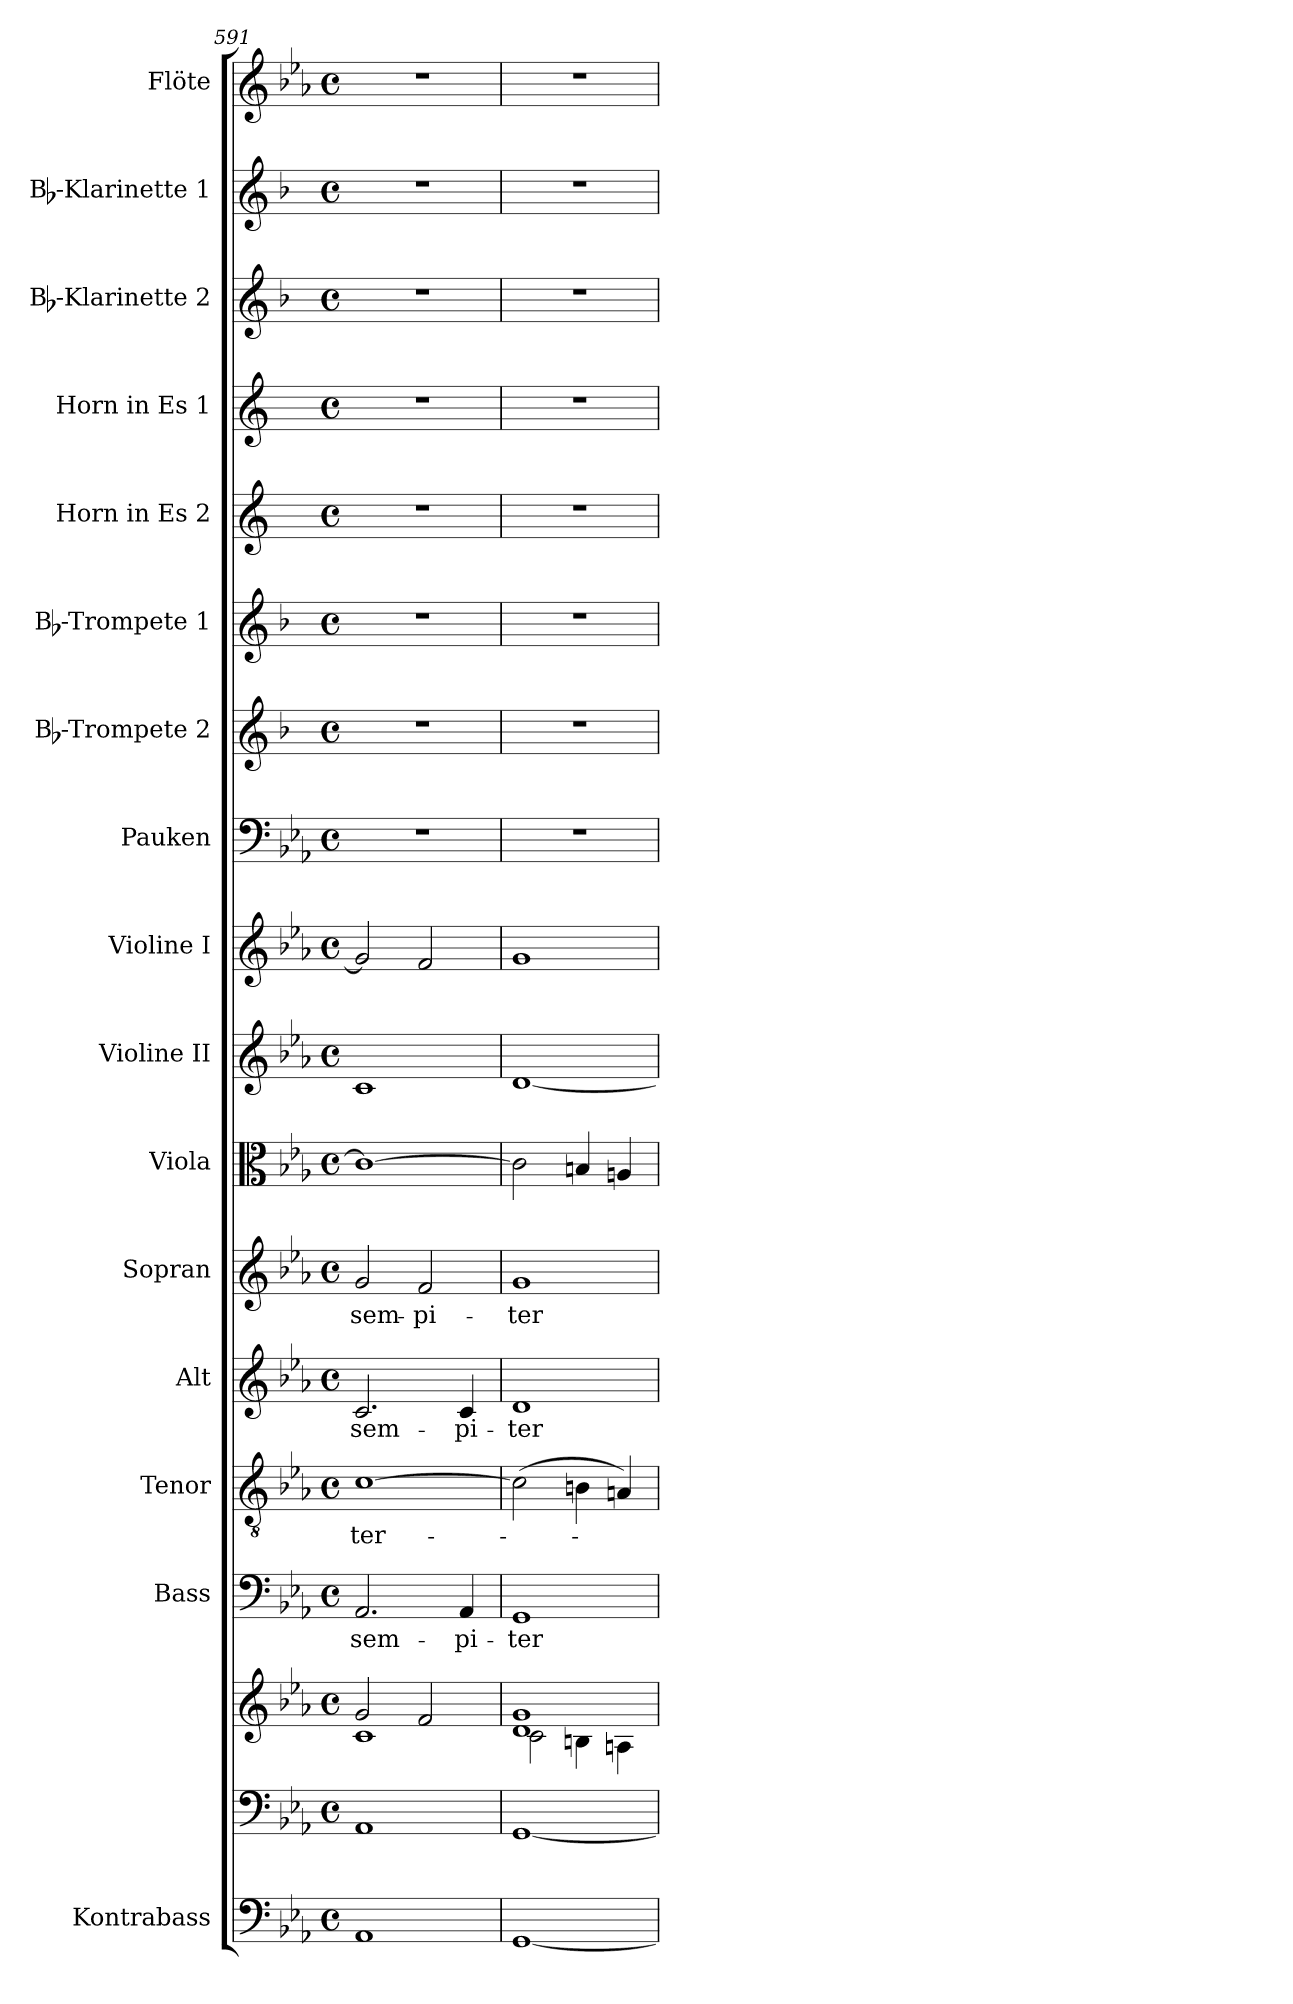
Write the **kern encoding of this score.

**kern	**kern	**kern	**kern	**text	**kern	**text	**kern	**text	**kern	**text	**kern	**kern	**kern	**kern	**kern	**kern	**kern	**kern	**kern	**kern	**kern
*part17	*part16	*part16	*part15	*part15	*part14	*part14	*part13	*part13	*part12	*part12	*part11	*part10	*part9	*part8	*part7	*part6	*part5	*part4	*part3	*part2	*part1
*staff18	*staff17	*staff16	*staff15	*staff15	*staff14	*staff14	*staff13	*staff13	*staff12	*staff12	*staff11	*staff10	*staff9	*staff8	*staff7	*staff6	*staff5	*staff4	*staff3	*staff2	*staff1
*I"Kontrabass	*	*	*I"Bass	*	*I"Tenor	*	*I"Alt	*	*I"Sopran	*	*I"Viola	*I"Violine II	*I"Violine I	*I"Pauken	*I"Bb-Trompete 2	*I"Bb-Trompete 1	*I"Horn in Es 2	*I"Horn in Es 1	*I"Bb-Klarinette 2	*I"Bb-Klarinette 1	*I"Flöte
*I'Kb.	*	*	*I'B.	*	*I'T.	*	*I'A.	*	*I'S.	*	*I'Vla.	*I'Vl. II	*I'Vl. I	*I'Pk.	*I'Bb Trp. 2	*I'Bb Trp. 1	*	*	*I'Bb Kl. 2	*I'Bb Kl. 1	*I'Fl.
*clefF4	*clefF4	*clefG2	*clefF4	*	*clefGv2	*	*clefG2	*	*clefG2	*	*clefC3	*clefG2	*clefG2	*clefF4	*clefG2	*clefG2	*clefG2	*clefG2	*clefG2	*clefG2	*clefG2
*ITrd7c12	*	*	*	*	*	*	*	*	*	*	*	*	*	*	*ITrd1c2	*ITrd1c2	*ITrd5c9	*ITrd5c9	*ITrd1c2	*ITrd1c2	*
*k[b-e-a-]	*k[b-e-a-]	*k[b-e-a-]	*k[b-e-a-]	*	*k[b-e-a-]	*	*k[b-e-a-]	*	*k[b-e-a-]	*	*k[b-e-a-]	*k[b-e-a-]	*k[b-e-a-]	*k[b-e-a-]	*k[b-e-a-]	*k[b-e-a-]	*k[b-e-a-]	*k[b-e-a-]	*k[b-e-a-]	*k[b-e-a-]	*k[b-e-a-]
*E-:	*E-:	*E-:	*E-:	*	*E-:	*	*E-:	*	*E-:	*	*E-:	*E-:	*E-:	*E-:	*E-:	*E-:	*E-:	*E-:	*E-:	*E-:	*E-:
*M4/4	*M4/4	*M4/4	*M4/4	*	*M4/4	*	*M4/4	*	*M4/4	*	*M4/4	*M4/4	*M4/4	*M4/4	*M4/4	*M4/4	*M4/4	*M4/4	*M4/4	*M4/4	*M4/4
*met(c)	*met(c)	*met(c)	*met(c)	*	*met(c)	*	*met(c)	*	*met(c)	*	*met(c)	*met(c)	*met(c)	*met(c)	*met(c)	*met(c)	*met(c)	*met(c)	*met(c)	*met(c)	*met(c)
=591	=591	=591	=591	=591	=591	=591	=591	=591	=591	=591	=591	=591	=591	=591	=591	=591	=591	=591	=591	=591	=591
*	*	*^	*	*	*	*	*	*	*	*	*	*	*	*	*	*	*	*	*	*	*
!	!	!	!	!	!LO:LY:b	!	!LO:LY:b	!	!LO:LY:b	!	!LO:LY:b	!	!	!	!	!	!	!	!	!	!	!
1AAA-	1AA-	2g/	1c	2.AA-/	sem-	[1c	-ter-	2.c/	sem-	2g/	sem-	1c_	1c	2g/]	1r	1r	1r	1r	1r	1r	1r	1r
!	!	!	!	!	!	!	!	!	!	!	!LO:LY:b	!	!	!	!	!	!	!	!	!	!	!
.	.	2f/	.	.	.	.	.	.	.	2f/	-pi-	.	.	2f/	.	.	.	.	.	.	.	.
!	!	!	!	!	!LO:LY:b	!	!	!	!LO:LY:b	!	!	!	!	!	!	!	!	!	!	!	!	!
.	.	.	.	4AA-/	-pi-	.	.	4c/	-pi-	.	.	.	.	.	.	.	.	.	.	.	.	.
!!LO:PB:g=z
=592	=592	=592	=592	=592	=592	=592	=592	=592	=592	=592	=592	=592	=592	=592	=592	=592	=592	=592	=592	=592	=592	=592
!	!	!	!	!	!LO:LY:b	!	!	!	!LO:LY:b	!	!LO:LY:b	!	!	!	!	!	!	!	!	!	!	!
[1GGG	[1GG	1d 1g	2c\	1GG	-ter-	(>2c\]	.	1d	-ter-	1g	-ter-	2c\]	[1d	1g	1r	1r	1r	1r	1r	1r	1r	1r
.	.	.	4Bn\	.	.	4Bn\	.	.	.	.	.	4Bn/	.	.	.	.	.	.	.	.	.	.
.	.	.	4An\	.	.	4An/)	.	.	.	.	.	4An/	.	.	.	.	.	.	.	.	.	.
*	*	*v	*v	*	*	*	*	*	*	*	*	*	*	*	*	*	*	*	*	*	*	*
=	=	=	=	=	=	=	=	=	=	=	=	=	=	=	=	=	=	=	=	=	=
*-	*-	*-	*-	*-	*-	*-	*-	*-	*-	*-	*-	*-	*-	*-	*-	*-	*-	*-	*-	*-	*-
